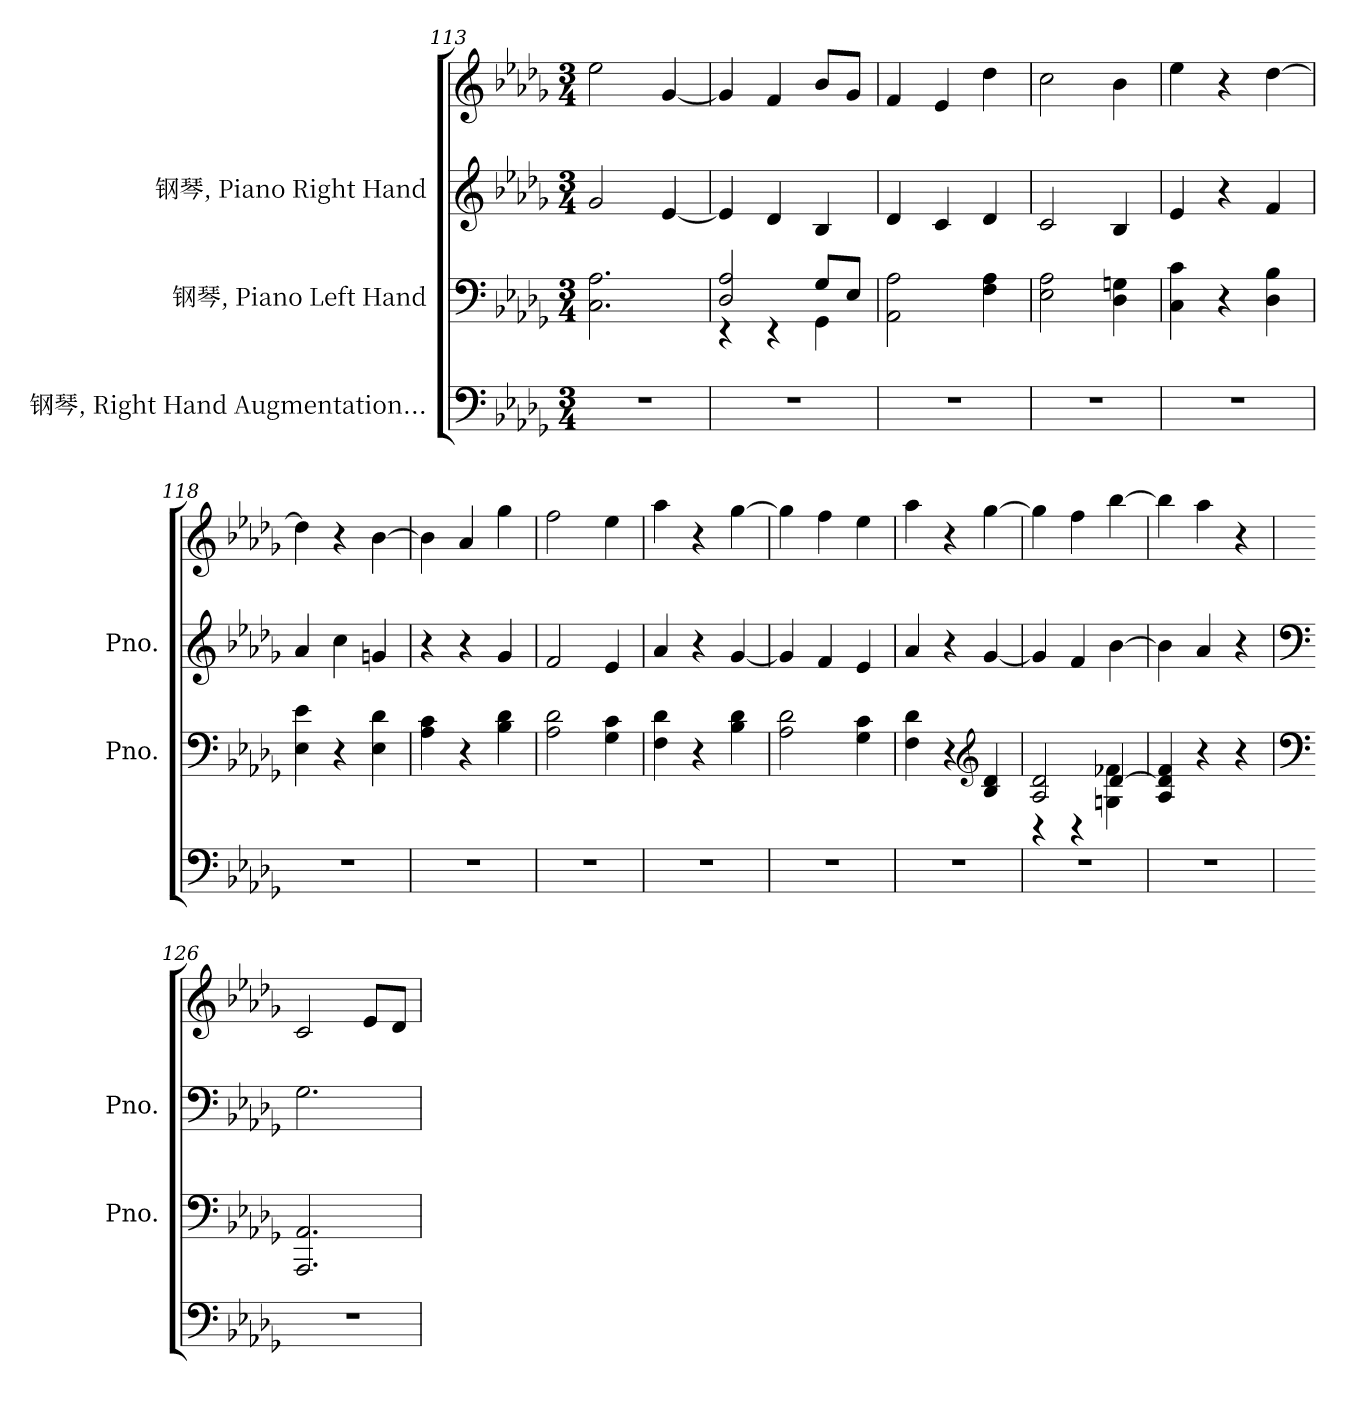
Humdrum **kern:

**kern	**kern	**kern	**kern
*part3	*part2	*part1	*part1
*staff4	*staff3	*staff2	*staff1
*I"钢琴, Right Hand Augmentation...	*I"钢琴, Piano Left Hand	*I"钢琴, Piano Right Hand	*
*	*I'Pno.	*I'Pno.	*
*clefF4	*clefF4	*clefG2	*clefG2
*k[b-e-a-d-g-]	*k[b-e-a-d-g-]	*k[b-e-a-d-g-]	*k[b-e-a-d-g-]
*M3/4	*M3/4	*M3/4	*M3/4
=113	=113	=113	=113
2.r	2.C\ 2.A-\	2g-/	2ee-\
.	.	[4e-/	[4g-/
=114	=114	=114	=114
*	*^	*	*
2.r	2D-/ 2A-/	4r	4e-/]	4g-/]
.	.	4r	4d-/	4f/
.	8G-/L	4GG-\	4B-/	8b-/L
.	8E-/J	.	.	8g-/J
*	*v	*v	*	*
!!LO:LB:g=z
=115	=115	=115	=115
2.r	2AA-\ 2A-\	4d-/	4f/
.	.	4c/	4e-/
.	4F\ 4A-\	4d-/	4dd-\
=116	=116	=116	=116
2.r	2E-\ 2A-\	2c/	2cc\
.	4D-\ 4Gn\	4B-/	4b-\
=117	=117	=117	=117
2.r	4C\ 4c\	4e-/	4ee-\
.	4r	4r	4r
.	4D-\ 4B-\	4f/	[4dd-\
=118	=118	=118	=118
2.r	4E-\ 4e-\	4a-/	4dd-\]
.	4r	4cc\	4r
.	4E-\ 4d-\	4gn/	[4b-\
=119	=119	=119	=119
2.r	4A-\ 4c\	4r	4b-\]
.	4r	4r	4a-/
.	4B-\ 4d-\	4g-/	4gg-\
=120	=120	=120	=120
2.r	2A-\ 2d-\	2f/	2ff\
.	4G-\ 4c\	4e-/	4ee-\
=121	=121	=121	=121
2.r	4F\ 4d-\	4a-/	4aa-\
.	4r	4r	4r
.	4B-\ 4d-\	[4g-/	[4gg-\
=122	=122	=122	=122
2.r	2A-\ 2d-\	4g-/]	4gg-\]
.	.	4f/	4ff\
.	4G-\ 4c\	4e-/	4ee-\
=123	=123	=123	=123
2.r	4F\ 4d-\	4a-/	4aa-\
.	4r	4r	4r
*	*clefG2	*	*
.	4B-/ 4d-/	[4g-/	[4gg-\
!!LO:LB:g=z
=124	=124	=124	=124
*	*^	*	*
2.r	2A-/ 2d-/	4r	4g-/]	4gg-\]
.	.	4r	4f/	4ff\
.	[4d-/	4Gn\ 4f-X\	[4b-\	[4bb-\
*	*v	*v	*	*
=125	=125	=125	=125
2.r	4A-/ 4d-/] 4f/	4b-\]	4bb-\]
.	4r	4a-/	4aa-\
.	4r	4r	4r
=126	=126	=126	=126
*	*clefF4	*clefF4	*
2.r	2.AAA-/ 2.AA-/	2.G-\	2c/
.	.	.	8e-/L
.	.	.	8d-/J
=	=	=	=
*-	*-	*-	*-
